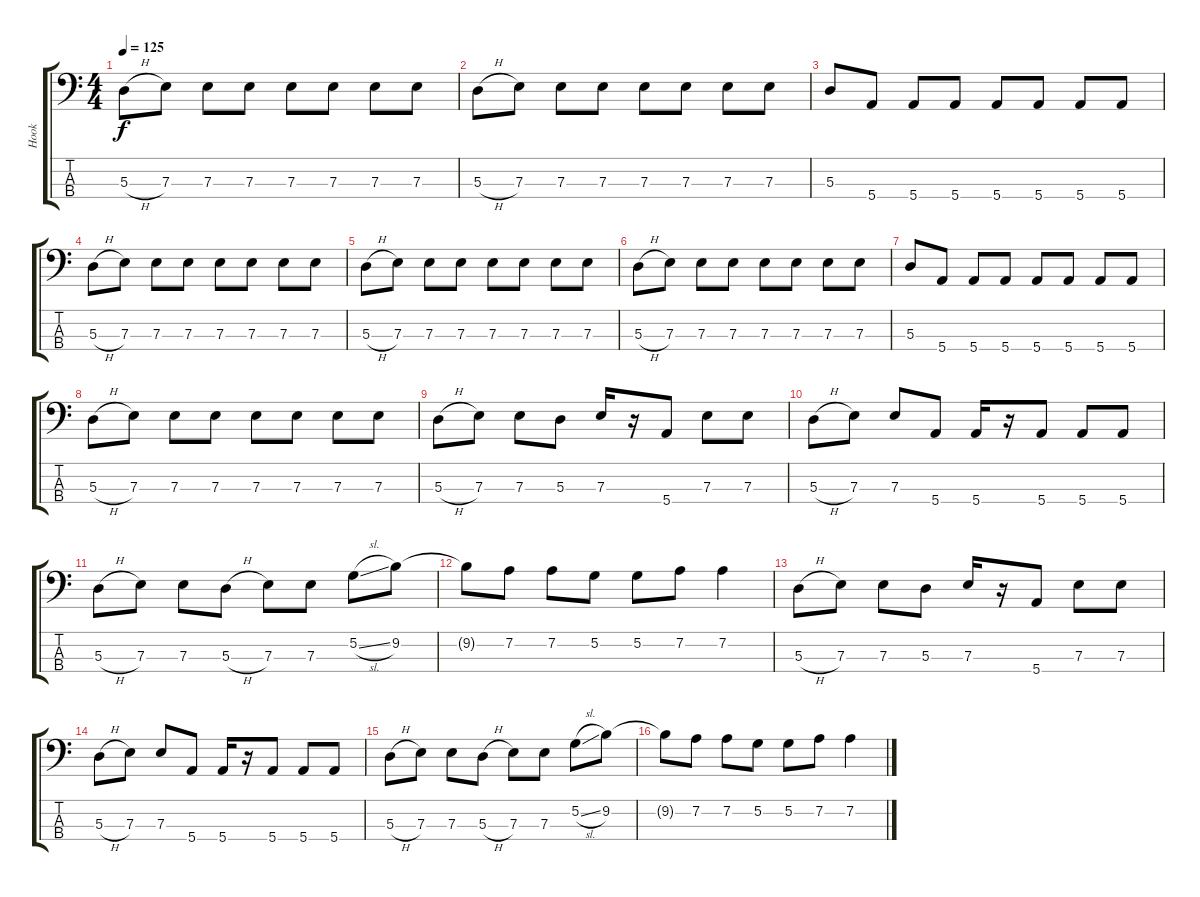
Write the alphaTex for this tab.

\track ("Hook" "Hook") {instrument electricbasspick}
\staff {score tabs}
\tuning (G2 D2 A1 E1) {hide}
\ts (4 4)
\tempo 125
\clef f4
\ks c
5.3{h}.8{dy f} 7.3.8 7.3.8 7.3.8 7.3.8 7.3.8 7.3.8 7.3.8 |
5.3{h}.8 7.3.8 7.3.8 7.3.8 7.3.8 7.3.8 7.3.8 7.3.8 |
5.3.8 5.4.8 5.4.8 5.4.8 5.4.8 5.4.8 5.4.8 5.4.8 |
5.3{h}.8 7.3.8 7.3.8 7.3.8 7.3.8 7.3.8 7.3.8 7.3.8 |
5.3{h}.8 7.3.8 7.3.8 7.3.8 7.3.8 7.3.8 7.3.8 7.3.8 |
5.3{h}.8 7.3.8 7.3.8 7.3.8 7.3.8 7.3.8 7.3.8 7.3.8 |
5.3.8 5.4.8 5.4.8 5.4.8 5.4.8 5.4.8 5.4.8 5.4.8 |
5.3{h}.8 7.3.8 7.3.8 7.3.8 7.3.8 7.3.8 7.3.8 7.3.8 |
5.3{h}.8 7.3.8 7.3.8 5.3.8 7.3.16 r.16 5.4.8 7.3.8 7.3.8 |
5.3{h}.8 7.3.8 7.3.8 5.4.8 5.4.16 r.16 5.4.8 5.4.8 5.4.8 |
5.3{h}.8 7.3.8 7.3.8 5.3{h}.8 7.3.8 7.3.8 5.2{sl}.8 9.2.8 |
9.2{t}.8 7.2.8 7.2.8 5.2.8 5.2.8 7.2.8 7.2.4 |
5.3{h}.8 7.3.8 7.3.8 5.3.8 7.3.16 r.16 5.4.8 7.3.8 7.3.8 |
5.3{h}.8 7.3.8 7.3.8 5.4.8 5.4.16 r.16 5.4.8 5.4.8 5.4.8 |
5.3{h}.8 7.3.8 7.3.8 5.3{h}.8 7.3.8 7.3.8 5.2{sl}.8 9.2.8 |
9.2{t}.8 7.2.8 7.2.8 5.2.8 5.2.8 7.2.8 7.2.4
